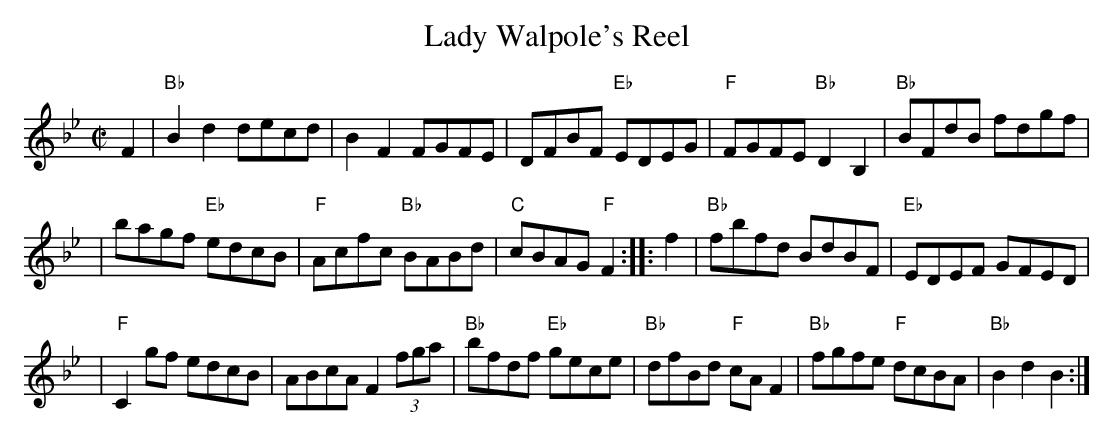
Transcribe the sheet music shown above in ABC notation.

X:1
T: Lady Walpole's Reel
M: C|
L: 1/8
K: Bb
F2\
| "Bb"B2d2 decd \
| B2F2 FGFE \
| DFBF "Eb"EDEG \
| "F"FGFE "Bb"D2B,2 \
| "Bb"BFdB fdgf |
| bagf "Eb"edcB \
|  "F"Acfc "Bb"BABd \
| "C"cBAG "F"F2 \
:: f2 \
| "Bb"fbfd BdBF \
| "Eb"EDEF GFED |
| "F"C2gf edcB \
| ABcA F2 (3fga \
| "Bb"bfdf "Eb"gece \
| "Bb"dfBd "F"cAF2 \
| "Bb"fgfe "F"dcBA \
| "Bb"B2d2 B2 :|
